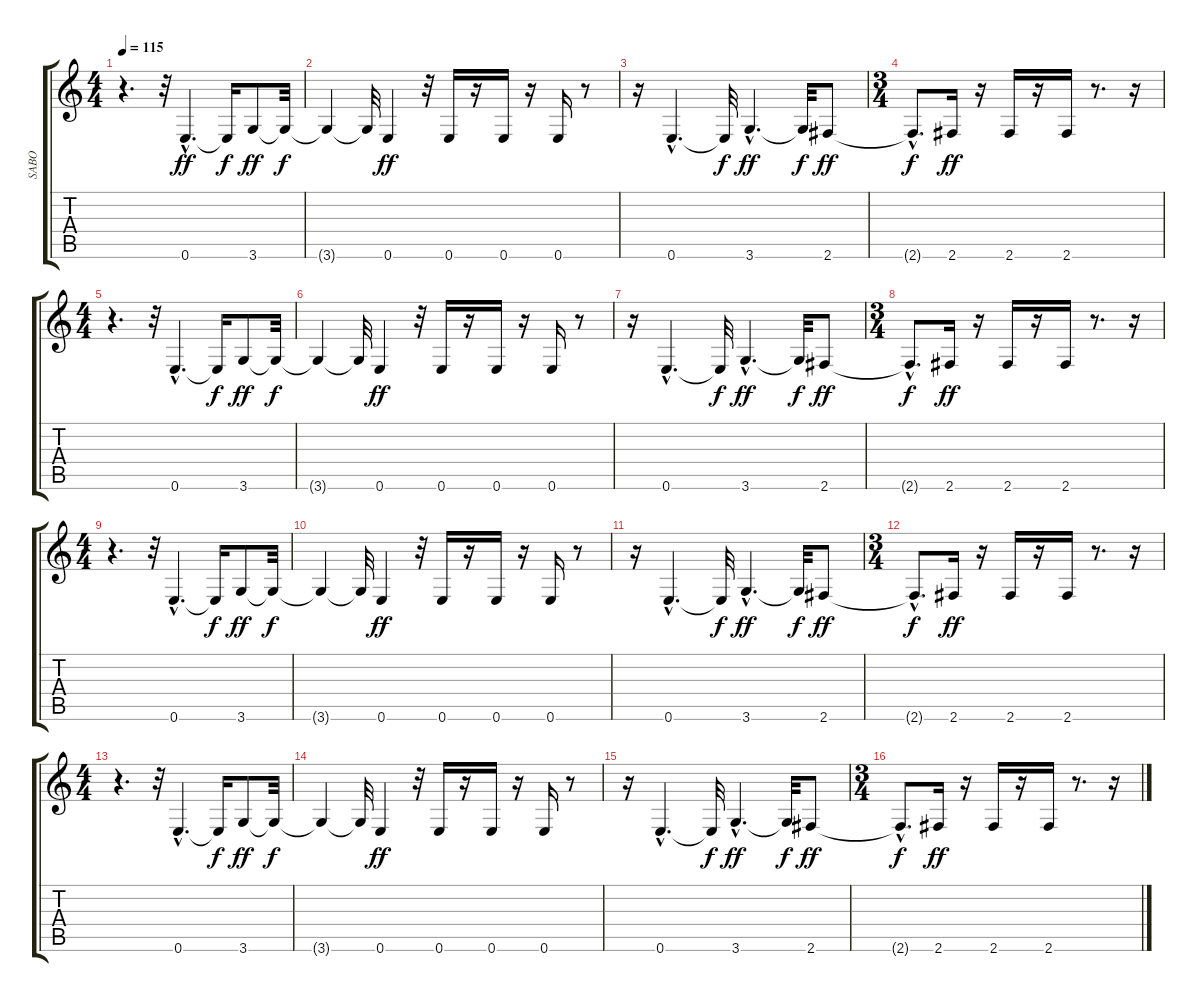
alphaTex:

\track ("SABO" "SABO") {instrument distortionguitar}
\staff {score tabs}
\tuning (E4 B3 G3 D3 A2 E2) {hide}
\ts (4 4)
\tempo 115
\clef g2
\ks c
r.4{d dy ff} r.32 0.6{hac}.4{d} 0.6{t}.16{dy f} 3.6.8{dy ff} 3.6{t}.32{dy f} |
3.6{t}.4 3.6{t}.32 0.6.4{dy ff} r.32 0.6.16 r.16 0.6.16 r.16 0.6.16 r.8 |
r.16 0.6{hac}.4{d} 0.6{t}.32{dy f} 3.6{hac}.4{d dy ff} 3.6{t}.32{dy f} 2.6.8{dy ff} |
\ts (3 4)
2.6{hac t}.8{d dy f} 2.6.16{dy ff} r.16 2.6.16 r.16 2.6.16 r.8{d} r.16 |
\ts (4 4)
r.4{d} r.32 0.6{hac}.4{d} 0.6{t}.16{dy f} 3.6.8{dy ff} 3.6{t}.32{dy f} |
3.6{t}.4 3.6{t}.32 0.6.4{dy ff} r.32 0.6.16 r.16 0.6.16 r.16 0.6.16 r.8 |
r.16 0.6{hac}.4{d} 0.6{t}.32{dy f} 3.6{hac}.4{d dy ff} 3.6{t}.32{dy f} 2.6.8{dy ff} |
\ts (3 4)
2.6{hac t}.8{d dy f} 2.6.16{dy ff} r.16 2.6.16 r.16 2.6.16 r.8{d} r.16 |
\ts (4 4)
r.4{d} r.32 0.6{hac}.4{d} 0.6{t}.16{dy f} 3.6.8{dy ff} 3.6{t}.32{dy f} |
3.6{t}.4 3.6{t}.32 0.6.4{dy ff} r.32 0.6.16 r.16 0.6.16 r.16 0.6.16 r.8 |
r.16 0.6{hac}.4{d} 0.6{t}.32{dy f} 3.6{hac}.4{d dy ff} 3.6{t}.32{dy f} 2.6.8{dy ff} |
\ts (3 4)
2.6{hac t}.8{d dy f} 2.6.16{dy ff} r.16 2.6.16 r.16 2.6.16 r.8{d} r.16 |
\ts (4 4)
r.4{d} r.32 0.6{hac}.4{d} 0.6{t}.16{dy f} 3.6.8{dy ff} 3.6{t}.32{dy f} |
3.6{t}.4 3.6{t}.32 0.6.4{dy ff} r.32 0.6.16 r.16 0.6.16 r.16 0.6.16 r.8 |
r.16 0.6{hac}.4{d} 0.6{t}.32{dy f} 3.6{hac}.4{d dy ff} 3.6{t}.32{dy f} 2.6.8{dy ff} |
\ts (3 4)
2.6{hac t}.8{d dy f} 2.6.16{dy ff} r.16 2.6.16 r.16 2.6.16 r.8{d} r.16
